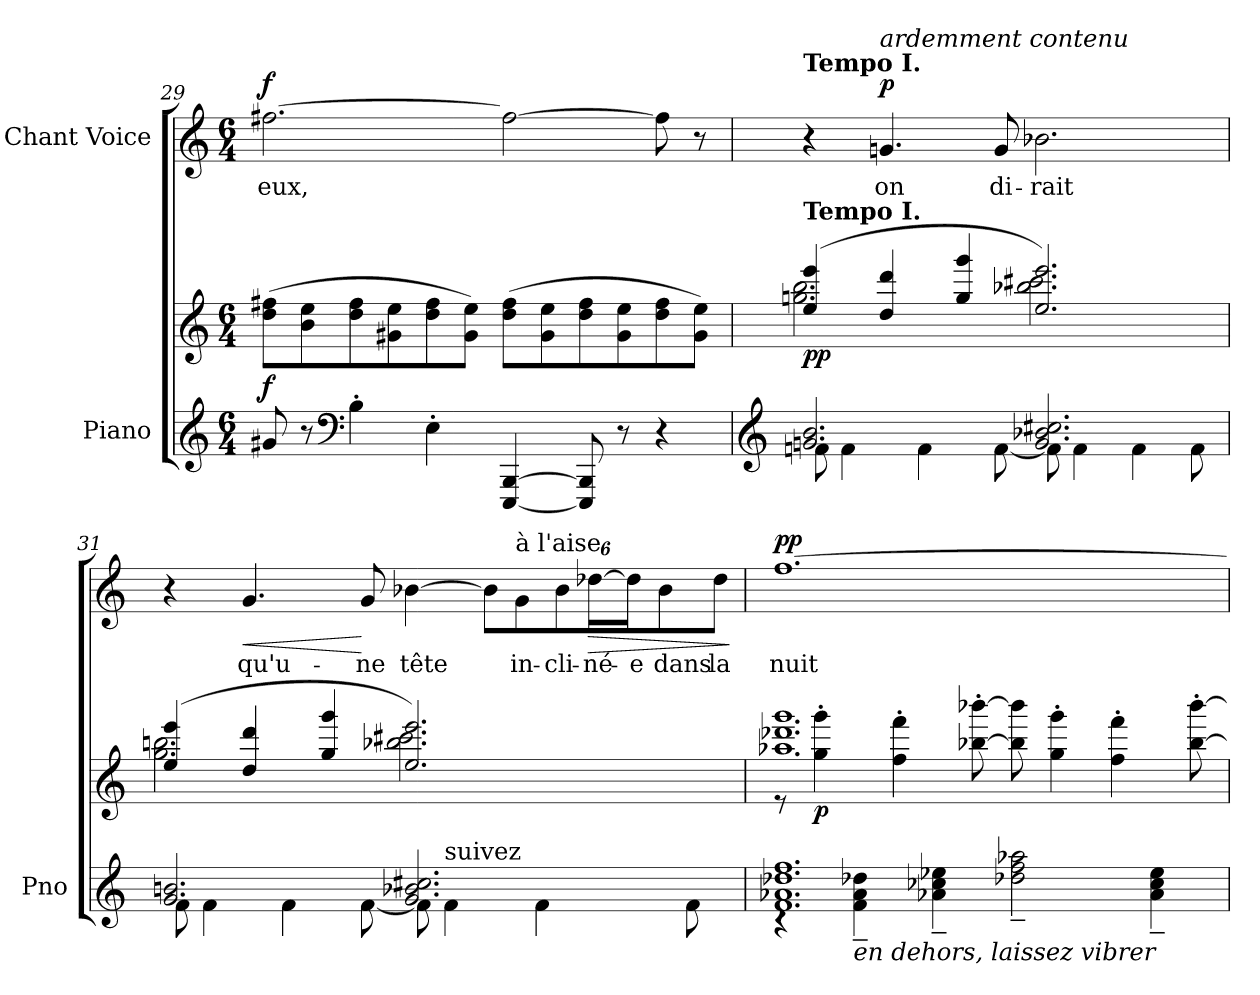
**kern	**kern	**dynam	**kern	**text	**dynam
*part2	*part2	*part2	*part1	*part1	*part1
*staff3	*staff2	*staff2/3	*staff1	*staff1	*staff1
*I"Piano	*	*	*I"Chant Voice	*	*
*I'Pno	*	*	*	*	*
*clefG2	*clefG2	*	*clefG2	*	*
*k[]	*k[]	*	*k[]	*	*
*M6/4	*M6/4	*	*M6/4	*	*
*MM86	*MM86	*	*MM86	*	*
=29	=29	=29	=29	=29	=29
!	!	!LO:DY:a=2	!	!LO:LY:b	!LO:DY:a
8g#X/	(>8dd\ 8ff#X\L	f	[2.ff#X\	eux,	f
8r	8b\ 8ee\	.	.	.	.
*clefF4	*	*	*	*	*
4B'\	8dd\ 8ff#\	.	.	.	.
.	8g#X\ 8ee\	.	.	.	.
4E'\	8dd\ 8ff#\	.	.	.	.
.	8g#\ 8ee\J)	.	.	.	.
*	*	*	*MM84	*	*
[4EEE/ [4BBB/	(>8dd\ 8ff#\L	.	2ff#\_	.	.
.	8g#\ 8ee\	.	.	.	.
8EEE/] 8BBB/]	8dd\ 8ff#\	.	.	.	.
8r	8g#\ 8ee\	.	.	.	.
4r	8dd\ 8ff#\	.	8ff#\]	.	.
.	8g#\ 8ee\J)	.	8r	.	.
!!LO:PB:g=z
=30	=30	=30	=30	=30	=30
*clefG2	*	*	*	*	*
*	*	*	*MM76	*	*
*^	*^	*	*	*	*
!	!	!	!	!	!LO:TX:a:B:t=Tempo I.	!	!
!	!	!LO:TX:a:B:t=Tempo I.	!	!	!	!	!
!	!	!	!	!LO:DY:b	!	!	!
2.gn/ 2.b/	8fn\	(>4ee/ 4eee/	2.ggn\ 2.bb\	pp	4r	.	.
.	4f\	.	.	.	.	.	.
!	!	!	!	!	!LO:TX:a:i:t=ardemment contenu	!	!
!	!	!	!	!	!	!LO:LY:b	!LO:DY:a
.	.	4dd/ 4ddd/	.	.	4.gn/	on	p
.	4f\	.	.	.	.	.	.
.	.	4gg/ 4ggg/	.	.	.	.	.
!	!	!	!	!	!	!LO:LY:b	!
.	[8f\	.	.	.	8g/	di-	.
!	!	!	!	!	!	!LO:LY:b	!
2.g/ 2.b-X/ 2.cc#X/	8f\]	2.ee/ 2.eee/)	2.bb-X\ 2.ccc#X\	.	2.b-X\	-rait	.
.	4f\	.	.	.	.	.	.
.	4f\	.	.	.	.	.	.
.	8f\	.	.	.	.	.	.
=31	=31	=31	=31	=31	=31	=31	=31
2.g/ 2.bn/	8f\	(>4ee/ 4eee/	2.gg\ 2.bbn\	.	4r	.	.
.	4f\	.	.	.	.	.	.
!	!	!	!	!	!	!LO:LY:b	!LO:HP:b
.	.	4dd/ 4ddd/	.	.	4.g/	qu'u-	<
.	4f\	.	.	.	.	.	.
.	.	4gg/ 4ggg/	.	.	.	.	.
!	!	!	!	!	!	!LO:LY:b	!
.	[8f\	.	.	.	8g/	-ne	[
!	!	!	!	!	!	!LO:LY:b	!
2.g/ 2.b-X/ 2.cc#X/	8f\]	2.ee/ 2.eee/)	2.bb-X\ 2.ccc#X\	.	[4b-X\	tête	.
!	!LO:TX:a:t=suivez	!	!	!	!	!	!
.	4f\	.	.	.	.	.	.
.	.	.	.	.	12b-\L]	.	.
!	!	!	!	!	!LO:TX:a:t=à l'aise	!	!
!	!	!	!	!	!	!LO:LY:b	!
.	.	.	.	.	12g\	in-	.
.	4f\	.	.	.	.	.	.
!	!	!	!	!	!	!LO:LY:b	!
.	.	.	.	.	12b-\	-cli-	.
!	!	!	!	!	!	!LO:LY:b	!LO:HP:b
.	.	.	.	.	[24dd-X\L	-né-	>
!	!	!	!	!	!	!LO:LY:b	!
.	.	.	.	.	24dd-\J]	-e	.
!	!	!	!	!	!	!LO:LY:b	!
.	.	.	.	.	12b-\	dans	.
.	8f\	.	.	.	.	.	.
!	!	!	!	!	!	!LO:LY:b	!
.	.	.	.	.	12dd-\J	la	.
*v	*v	*	*	*	*	*	*
*	*v	*v	*	*	*	*
.	.	.	.	.	]
!!LO:LB:g=z
=32	=32	=32	=32	=32	=32
*^	*^	*	*	*	*
!	!	!	!	!	!	!LO:LY:b	!LO:DY:a
1.f 1.a-X 1.dd-X 1.ff	4rc	8re	1.aa-X 1.ddd-X 1.ggg	.	[1.ff	nuit	pp
!	!	!	!	!LO:DY:b	!	!	!
.	.	4gg\' 4ggg\'	.	p	.	.	.
!	!LO:TX:b:i:t=en dehors, laissez vibrer	!	!	!	!	!	!
.	4f\~ 4a-\~ 4dd-X\~	.	.	.	.	.	.
.	.	4ff\' 4fff\'	.	.	.	.	.
.	4a-X\~ 4cc-X\~ 4ee-X\~	.	.	.	.	.	.
.	.	[8bb-X\' [8bbb-X\'	.	.	.	.	.
.	2dd-X\~ 2ff\~ 2aa-X\~	8bb-\] 8bbb-\]	.	.	.	.	.
.	.	4gg\' 4ggg\'	.	.	.	.	.
.	.	4ff\' 4fff\'	.	.	.	.	.
.	4a-\~ 4cc-\~ 4ee-\~	.	.	.	.	.	.
.	.	[8bb-\' [8bbb-\'	.	.	.	.	.
*v	*v	*	*	*	*	*	*
*	*v	*v	*	*	*	*
=	=	=	=	=	=
*-	*-	*-	*-	*-	*-
